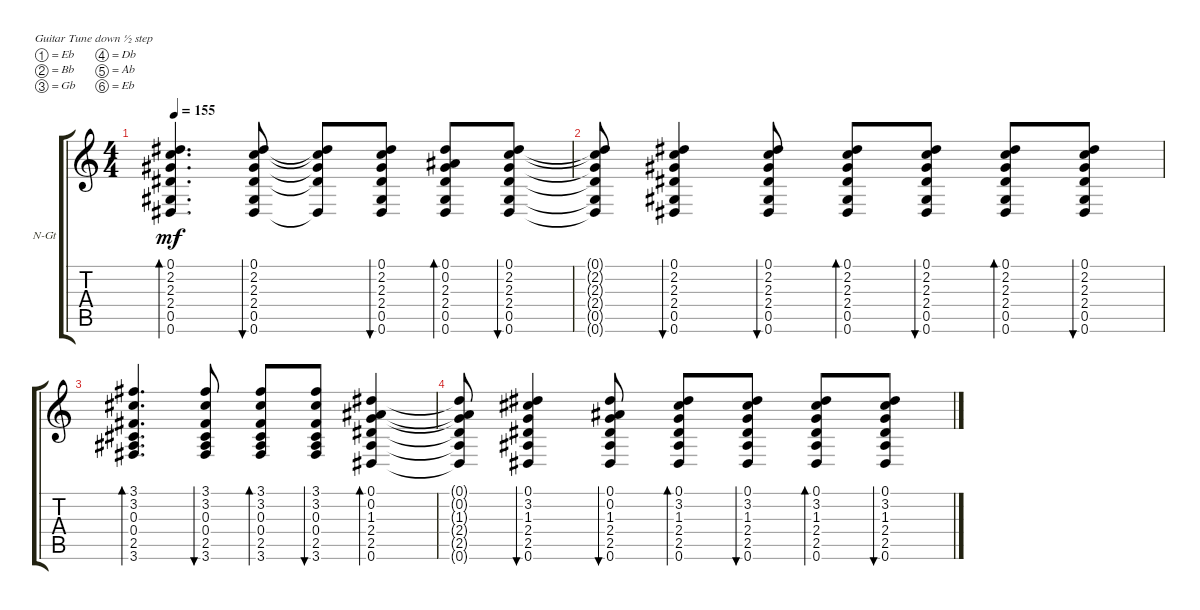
\defaultSystemsLayout 4
\bracketExtendMode groupsimilarinstruments
\firstSystemTrackNameOrientation horizontal
\otherSystemsTrackNameOrientation horizontal
\track ("Guitar 2" "N-Gt") {instrument acousticguitarnylon}
\staff {score tabs}
\tuning (Eb4 Bb3 Gb3 Db3 Ab2 Eb2)
\ts (4 4)
\tempo 155
\clef g2
\ks c
(0.6 0.5 2.4 2.3 2.2 0.1).4{d bd 43 dy mf} (0.6 0.5 2.4 2.3 2.2 0.1).8{bu 34} (0.6{t} 2.4{t} 2.3{t} 2.2{t} 0.1{t}).8 (0.6 0.5 2.4 2.3 2.2 0.1).8{bu 35} (0.6 0.5 2.4 2.3 0.2 0.1).8{bd 34} (0.6 0.5 2.4 2.3 2.2 0.1).8{bu 34} |
(0.6{t} 0.5{t} 2.4{t} 2.3{t} 2.2{t} 0.1{t}).8 (0.6 0.5 2.4 2.3 2.2 0.1).4{bu 40} (0.6 0.5 2.4 2.3 2.2 0.1).8{bu 34} (0.6 0.5 2.4 2.3 2.2 0.1).8{bd 32} (0.6 0.5 2.4 2.3 2.2 0.1).8{bu 34} (0.6 0.5 2.4 2.3 2.2 0.1).8{bd 34} (0.6 0.5 2.4 2.3 2.2 0.1).8{bu 34} |
(2.5 0.4 0.3 3.2 3.1 3.6).4{d bd 50} (2.5 0.4 0.3 3.2 3.1 3.6).8{bu 37} (2.5 0.4 0.3 3.2 3.1 3.6).8{bd 36} (2.5 0.4 0.3 3.2 3.1 3.6).8{bu 37} (2.5 2.4 1.3 0.2 0.1 0.6).4{bd 46} |
(2.5{t} 2.4{t} 1.3{t} 0.2{t} 0.1{t} 0.6{t}).8 (2.5 2.4 1.3 3.2 0.1 0.6).4{bu 38} (2.5 2.4 1.3 0.2 0.1 0.6).8{bu 37} (2.5 2.4 1.3 3.2 0.1 0.6).8{bd 34} (2.5 2.4 1.3 3.2 0.1 0.6).8{bu 32} (2.5 2.4 1.3 3.2 0.1 0.6).8{bd 36} (2.5 2.4 1.3 3.2 0.1 0.6).8{bu 34}
